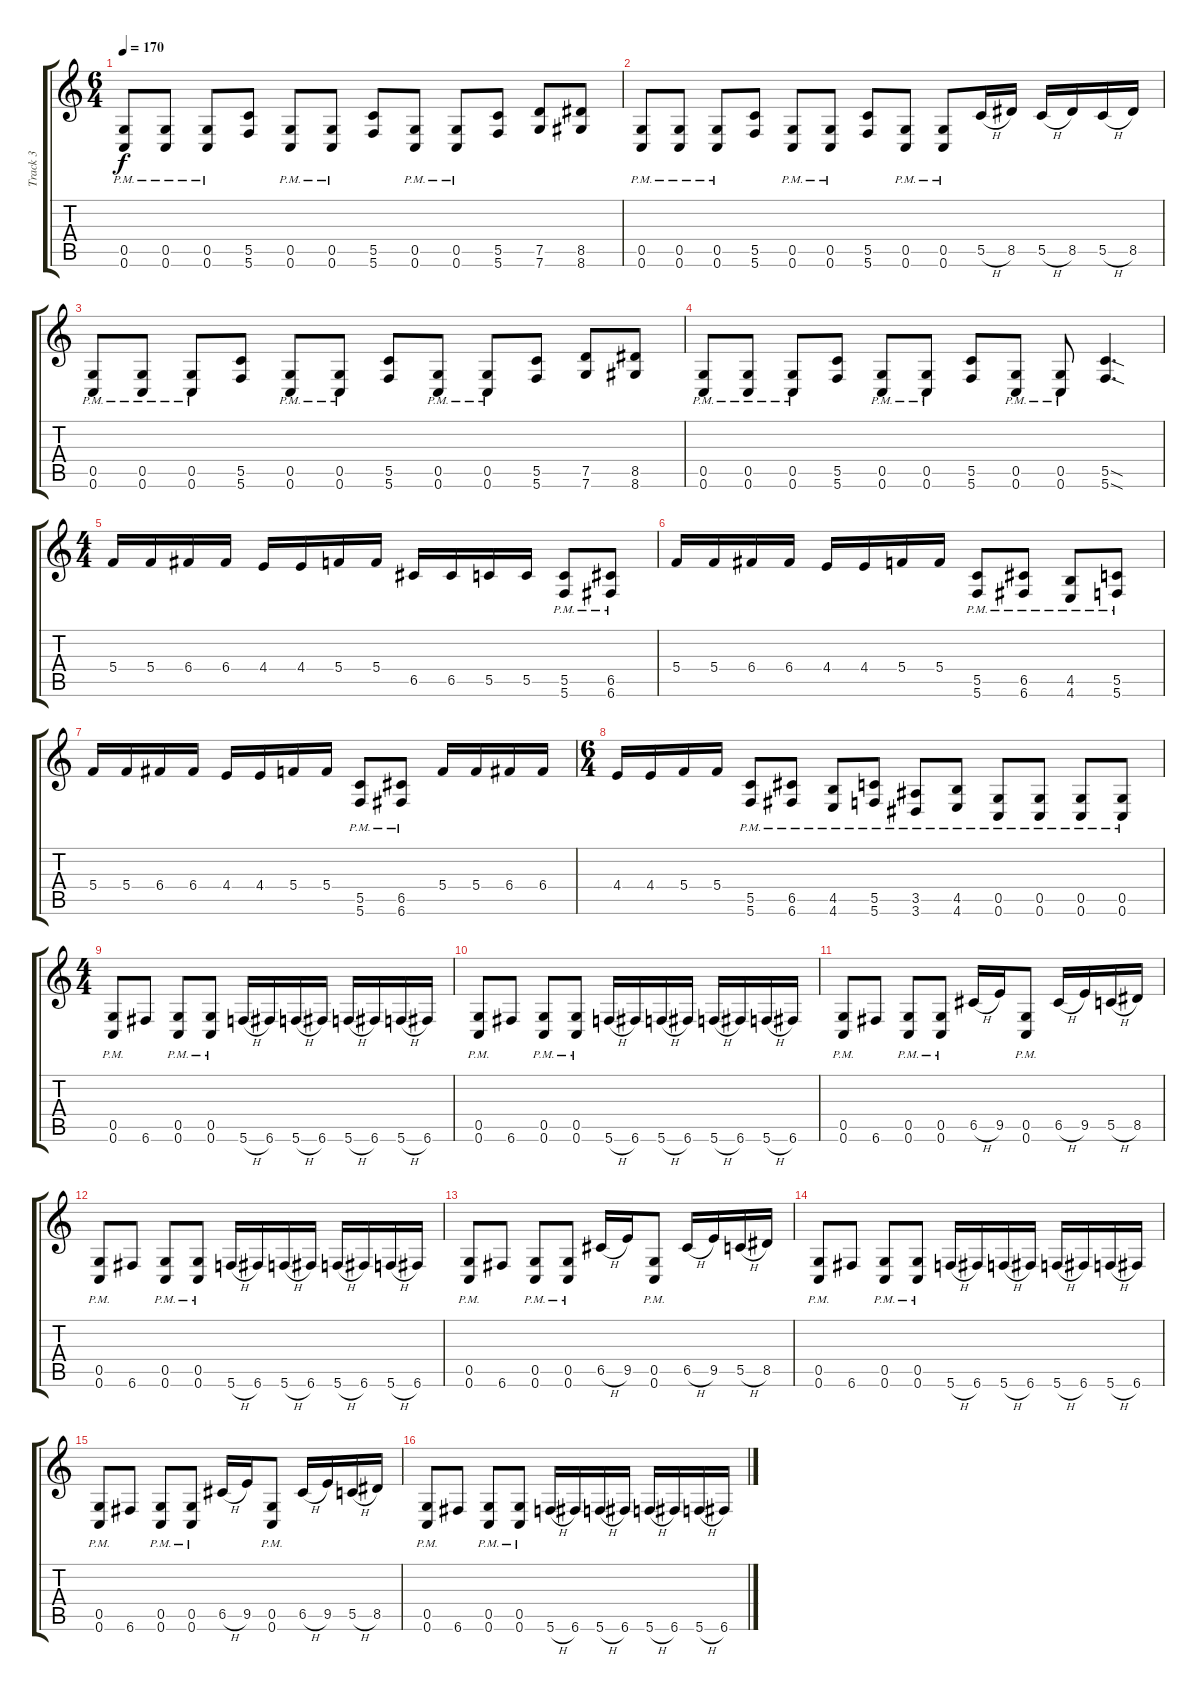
\track ("Track 3" "Track 3") {instrument distortionguitar}
\staff {score tabs}
\tuning (D4 A3 F3 C3 G2 C2) {hide}
\ts (6 4)
\tempo 170
\clef g2
\ks c
(0.5{pm} 0.6{pm}).8{dy f} (0.5{pm} 0.6{pm}).8 (0.5{pm} 0.6{pm}).8 (5.5 5.6).8 (0.5{pm} 0.6{pm}).8 (0.5{pm} 0.6{pm}).8 (5.5 5.6).8 (0.5{pm} 0.6{pm}).8 (0.5{pm} 0.6{pm}).8 (5.5 5.6).8 (7.5 7.6).8 (8.5 8.6).8 |
(0.5{pm} 0.6{pm}).8 (0.5{pm} 0.6{pm}).8 (0.5{pm} 0.6{pm}).8 (5.5 5.6).8 (0.5{pm} 0.6{pm}).8 (0.5{pm} 0.6{pm}).8 (5.5 5.6).8 (0.5{pm} 0.6{pm}).8 (0.5{pm} 0.6{pm}).8 5.5{h}.16 8.5.16 5.5{h}.16 8.5.16 5.5{h}.16 8.5.16 |
(0.5{pm} 0.6{pm}).8 (0.5{pm} 0.6{pm}).8 (0.5{pm} 0.6{pm}).8 (5.5 5.6).8 (0.5{pm} 0.6{pm}).8 (0.5{pm} 0.6{pm}).8 (5.5 5.6).8 (0.5{pm} 0.6{pm}).8 (0.5{pm} 0.6{pm}).8 (5.5 5.6).8 (7.5 7.6).8 (8.5 8.6).8 |
(0.5{pm} 0.6{pm}).8 (0.5{pm} 0.6{pm}).8 (0.5{pm} 0.6{pm}).8 (5.5 5.6).8 (0.5{pm} 0.6{pm}).8 (0.5{pm} 0.6{pm}).8 (5.5 5.6).8 (0.5{pm} 0.6{pm}).8 (0.5{pm} 0.6{pm}).8 (5.5{sod} 5.6{sod}).4{d} |
\ts (4 4)
5.4.16 5.4.16 6.4.16 6.4.16 4.4.16 4.4.16 5.4.16 5.4.16 6.5.16 6.5.16 5.5.16 5.5.16 (5.5{pm} 5.6{pm}).8 (6.5{pm} 6.6{pm}).8 |
5.4.16 5.4.16 6.4.16 6.4.16 4.4.16 4.4.16 5.4.16 5.4.16 (5.5{pm} 5.6{pm}).8 (6.5{pm} 6.6{pm}).8 (4.5{pm} 4.6{pm}).8 (5.5{pm} 5.6{pm}).8 |
5.4.16 5.4.16 6.4.16 6.4.16 4.4.16 4.4.16 5.4.16 5.4.16 (5.5{pm} 5.6{pm}).8 (6.5{pm} 6.6{pm}).8 5.4.16 5.4.16 6.4.16 6.4.16 |
\ts (6 4)
4.4.16 4.4.16 5.4.16 5.4.16 (5.5{pm} 5.6{pm}).8 (6.5{pm} 6.6{pm}).8 (4.5{pm} 4.6{pm}).8 (5.5{pm} 5.6{pm}).8 (3.5{pm} 3.6{pm}).8 (4.5{pm} 4.6{pm}).8 (0.5{pm} 0.6{pm}).8 (0.5{pm} 0.6{pm}).8 (0.5{pm} 0.6{pm}).8 (0.5{pm} 0.6{pm}).8 |
\ts (4 4)
(0.5{pm} 0.6{pm}).8 6.6.8 (0.5{pm} 0.6{pm}).8 (0.5{pm} 0.6{pm}).8 5.6{h}.16 6.6.16 5.6{h}.16 6.6.16 5.6{h}.16 6.6.16 5.6{h}.16 6.6.16 |
(0.5{pm} 0.6{pm}).8 6.6.8 (0.5{pm} 0.6{pm}).8 (0.5{pm} 0.6{pm}).8 5.6{h}.16 6.6.16 5.6{h}.16 6.6.16 5.6{h}.16 6.6.16 5.6{h}.16 6.6.16 |
(0.5{pm} 0.6{pm}).8 6.6.8 (0.5{pm} 0.6{pm}).8 (0.5{pm} 0.6{pm}).8 6.5{h}.16 9.5.16 (0.5{pm} 0.6{pm}).8 6.5{h}.16 9.5.16 5.5{h}.16 8.5.16 |
(0.5{pm} 0.6{pm}).8 6.6.8 (0.5{pm} 0.6{pm}).8 (0.5{pm} 0.6{pm}).8 5.6{h}.16 6.6.16 5.6{h}.16 6.6.16 5.6{h}.16 6.6.16 5.6{h}.16 6.6.16 |
(0.5{pm} 0.6{pm}).8 6.6.8 (0.5{pm} 0.6{pm}).8 (0.5{pm} 0.6{pm}).8 6.5{h}.16 9.5.16 (0.5{pm} 0.6{pm}).8 6.5{h}.16 9.5.16 5.5{h}.16 8.5.16 |
(0.5{pm} 0.6{pm}).8 6.6.8 (0.5{pm} 0.6{pm}).8 (0.5{pm} 0.6{pm}).8 5.6{h}.16 6.6.16 5.6{h}.16 6.6.16 5.6{h}.16 6.6.16 5.6{h}.16 6.6.16 |
(0.5{pm} 0.6{pm}).8 6.6.8 (0.5{pm} 0.6{pm}).8 (0.5{pm} 0.6{pm}).8 6.5{h}.16 9.5.16 (0.5{pm} 0.6{pm}).8 6.5{h}.16 9.5.16 5.5{h}.16 8.5.16 |
(0.5{pm} 0.6{pm}).8 6.6.8 (0.5{pm} 0.6{pm}).8 (0.5{pm} 0.6{pm}).8 5.6{h}.16 6.6.16 5.6{h}.16 6.6.16 5.6{h}.16 6.6.16 5.6{h}.16 6.6.16
